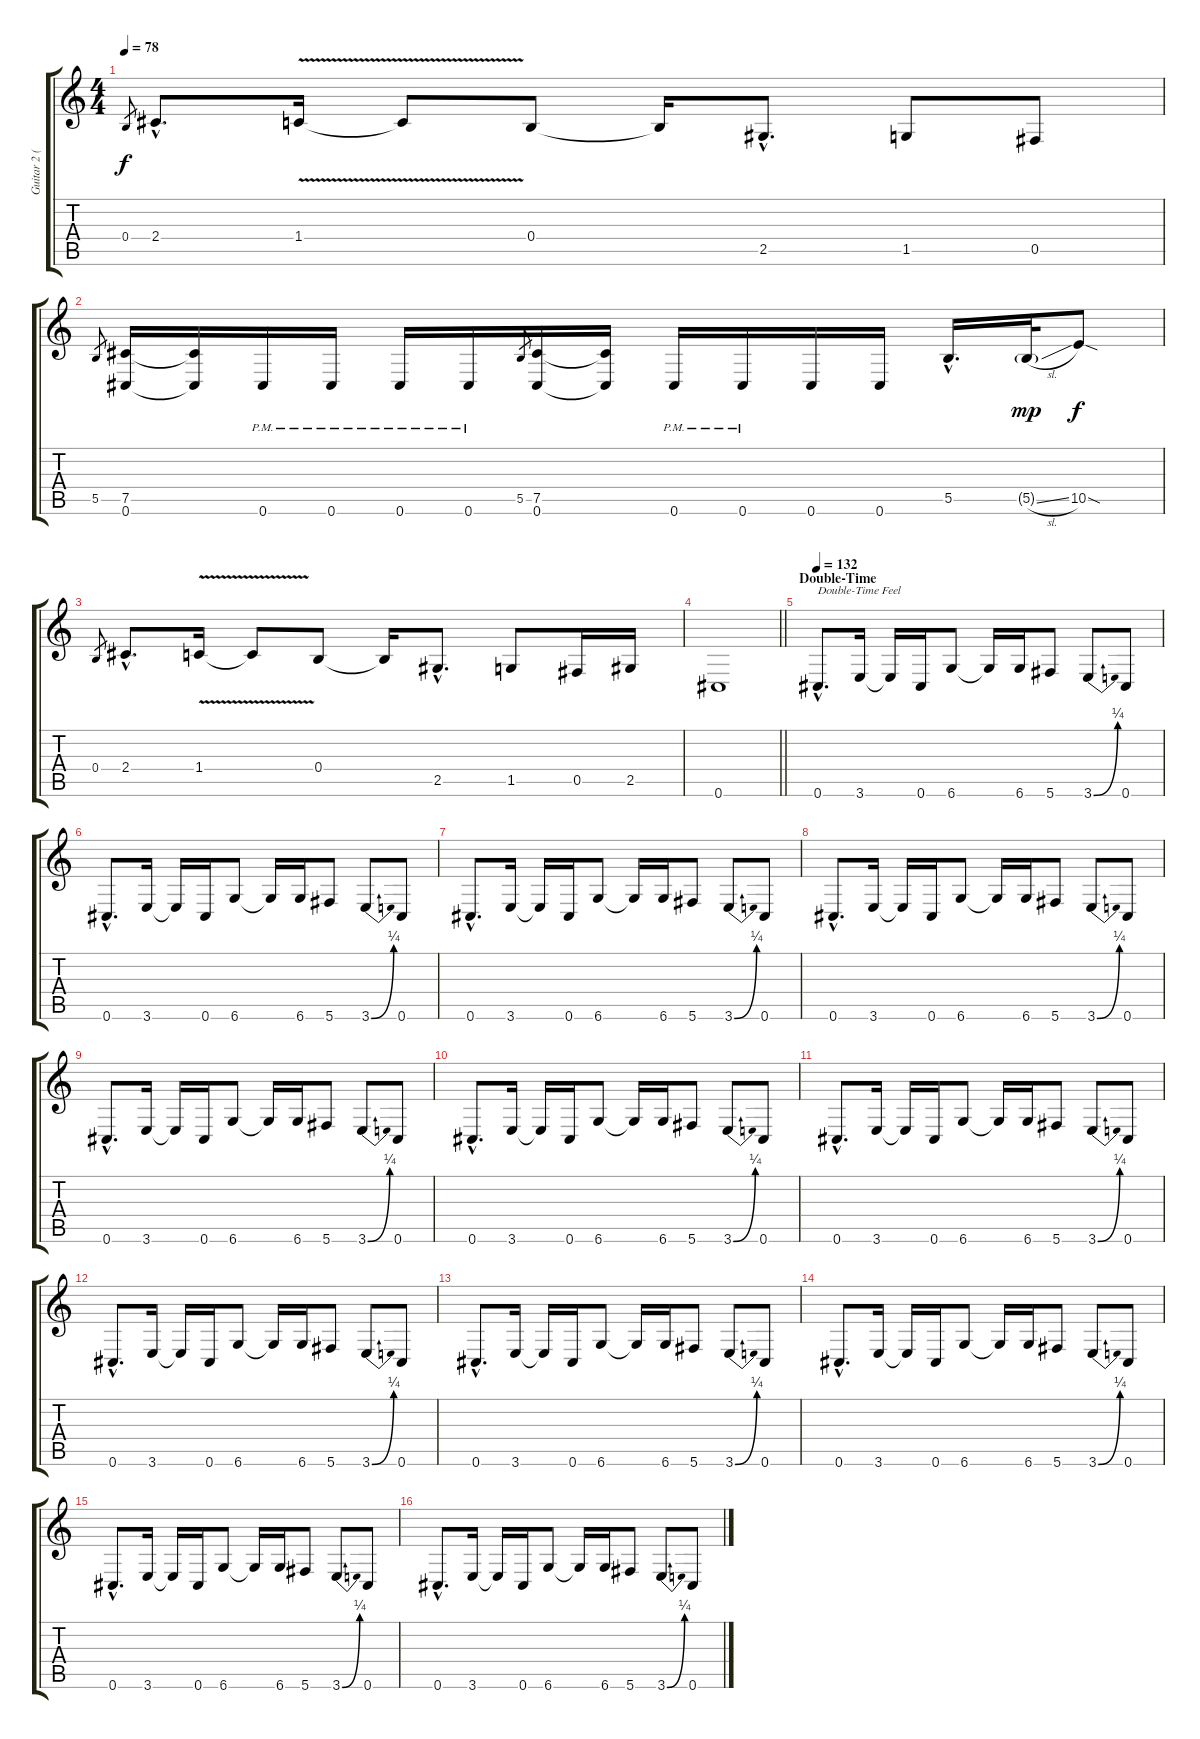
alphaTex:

\track ("Guitar 2 (Tony Iommi)" "Guitar 2 (") {instrument overdrivenguitar}
\staff {score tabs}
\tuning (Db4 Ab3 E3 B2 Gb2 Db2) {hide}
\ts (4 4)
\tempo 78
\clef g2
\ks c
0.4.8{gr dy f} 2.4{hac}.8{d} 1.4{v}.16 1.4{t}.8 0.4.8 0.4{t}.16 2.5{hac}.8{d} 1.5.8 0.5.8 |
5.5.8{gr} (7.5 0.6).16 (7.5{t} 0.6{t}).16 0.6{pm}.16 0.6{pm}.16 0.6{pm}.16 0.6{pm}.16 5.5.8{gr} (7.5 0.6).16 (7.5{t} 0.6{t}).16 0.6{pm}.16 0.6{pm}.16 0.6.16 0.6.16 5.5{hac}.16{d} 5.5{sl g}.32{dy mp} 10.5{sod}.8{dy f} |
0.4.8{gr} 2.4{hac}.8{d} 1.4{v}.16 1.4{t}.8 0.4.8 0.4{t}.16 2.5{hac}.8{d} 1.5.8 0.5.16 2.5.16 |
\barLineRight lightlight
0.6.1 |
\section ("" "Double-Time")
\tempo 132
0.6{hac}.8{d txt "Double-Time Feel"} 3.6.16 3.6{t}.16 0.6.16 6.6.8 6.6{t}.16 6.6.16 5.6.8 3.6{be (bend 0 0 60 1)}.8 0.6.8 |
0.6{hac}.8{d} 3.6.16 3.6{t}.16 0.6.16 6.6.8 6.6{t}.16 6.6.16 5.6.8 3.6{be (bend 0 0 60 1)}.8 0.6.8 |
0.6{hac}.8{d} 3.6.16 3.6{t}.16 0.6.16 6.6.8 6.6{t}.16 6.6.16 5.6.8 3.6{be (bend 0 0 60 1)}.8 0.6.8 |
0.6{hac}.8{d} 3.6.16 3.6{t}.16 0.6.16 6.6.8 6.6{t}.16 6.6.16 5.6.8 3.6{be (bend 0 0 60 1)}.8 0.6.8 |
0.6{hac}.8{d} 3.6.16 3.6{t}.16 0.6.16 6.6.8 6.6{t}.16 6.6.16 5.6.8 3.6{be (bend 0 0 60 1)}.8 0.6.8 |
0.6{hac}.8{d} 3.6.16 3.6{t}.16 0.6.16 6.6.8 6.6{t}.16 6.6.16 5.6.8 3.6{be (bend 0 0 60 1)}.8 0.6.8 |
0.6{hac}.8{d} 3.6.16 3.6{t}.16 0.6.16 6.6.8 6.6{t}.16 6.6.16 5.6.8 3.6{be (bend 0 0 60 1)}.8 0.6.8 |
0.6{hac}.8{d} 3.6.16 3.6{t}.16 0.6.16 6.6.8 6.6{t}.16 6.6.16 5.6.8 3.6{be (bend 0 0 60 1)}.8 0.6.8 |
0.6{hac}.8{d} 3.6.16 3.6{t}.16 0.6.16 6.6.8 6.6{t}.16 6.6.16 5.6.8 3.6{be (bend 0 0 60 1)}.8 0.6.8 |
0.6{hac}.8{d} 3.6.16 3.6{t}.16 0.6.16 6.6.8 6.6{t}.16 6.6.16 5.6.8 3.6{be (bend 0 0 60 1)}.8 0.6.8 |
0.6{hac}.8{d} 3.6.16 3.6{t}.16 0.6.16 6.6.8 6.6{t}.16 6.6.16 5.6.8 3.6{be (bend 0 0 60 1)}.8 0.6.8 |
0.6{hac}.8{d} 3.6.16 3.6{t}.16 0.6.16 6.6.8 6.6{t}.16 6.6.16 5.6.8 3.6{be (bend 0 0 60 1)}.8 0.6.8
